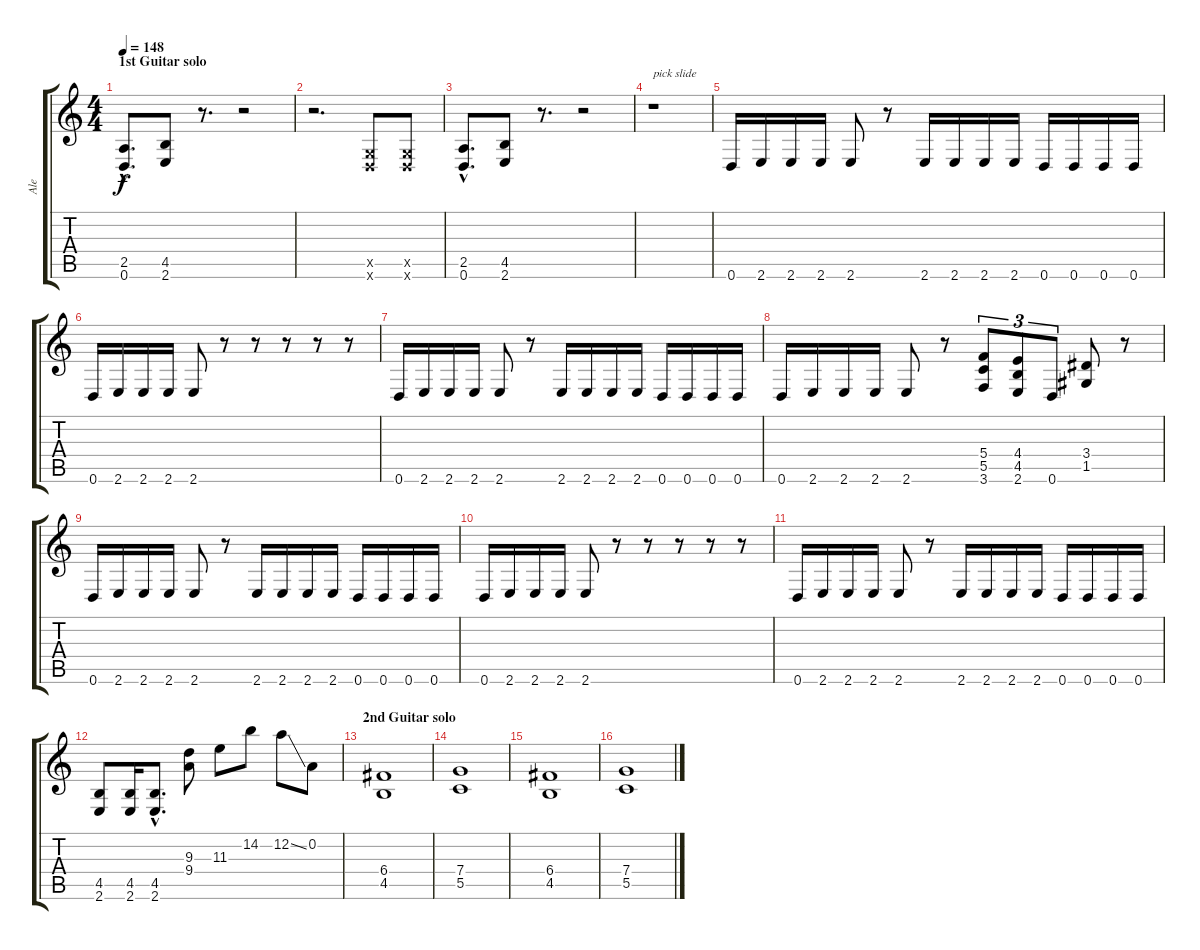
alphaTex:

\track ("Ale" "Ale") {instrument distortionguitar}
\staff {score tabs}
\tuning (D4 A3 F3 C3 G2 D2) {hide}
\ts (4 4)
\section ("" "1st Guitar solo")
\tempo 148
\clef g2
\ks c
(2.5{hac} 0.6{hac}).8{d dy f} (4.5 2.6).8 r.8{d} r.2 |
r.2{d} (0.5{x} 0.6{x}).8 (0.5{x} 0.6{x}).8 |
(2.5{hac} 0.6{hac}).8{d} (4.5 2.6).8 r.8{d} r.2 |
r.1{txt "pick slide"} |
0.6.16 2.6.16 2.6.16 2.6.16 2.6.8 r.8 2.6.16 2.6.16 2.6.16 2.6.16 0.6.16 0.6.16 0.6.16 0.6.16 |
0.6.16 2.6.16 2.6.16 2.6.16 2.6.8 r.8 r.8 r.8 r.8 r.8 |
0.6.16 2.6.16 2.6.16 2.6.16 2.6.8 r.8 2.6.16 2.6.16 2.6.16 2.6.16 0.6.16 0.6.16 0.6.16 0.6.16 |
0.6.16 2.6.16 2.6.16 2.6.16 2.6.8 r.8 (5.4 5.5 3.6).8{tu (3 2)} (4.4 4.5 2.6).8{tu (3 2)} 0.6.8{tu (3 2)} (3.4 1.5).8 r.8 |
0.6.16 2.6.16 2.6.16 2.6.16 2.6.8 r.8 2.6.16 2.6.16 2.6.16 2.6.16 0.6.16 0.6.16 0.6.16 0.6.16 |
0.6.16 2.6.16 2.6.16 2.6.16 2.6.8 r.8 r.8 r.8 r.8 r.8 |
0.6.16 2.6.16 2.6.16 2.6.16 2.6.8 r.8 2.6.16 2.6.16 2.6.16 2.6.16 0.6.16 0.6.16 0.6.16 0.6.16 |
(4.5 2.6).8 (4.5 2.6).16 (4.5{hac} 2.6{hac}).8{d} (9.3 9.4).8 11.3.8 14.2.8 12.2{ss}.8 0.2.8{volume 0} |
\section ("" "2nd Guitar solo")
(6.4 4.5).1{volume 11} |
(7.4 5.5).1 |
(6.4 4.5).1 |
(7.4 5.5).1
